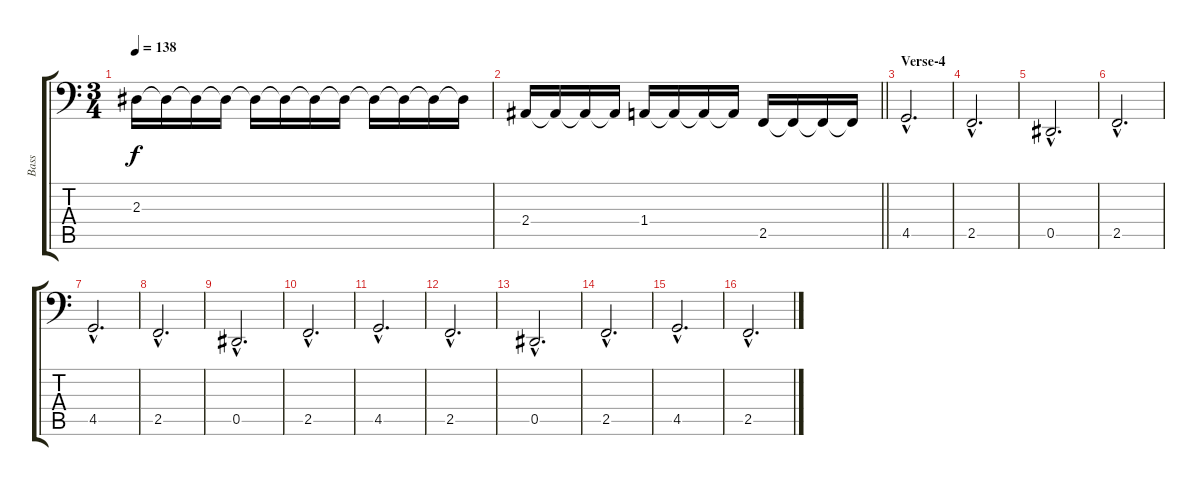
\track ("Bass" "Bass") {instrument electricbassfinger}
\staff {score tabs}
\tuning (B2 Gb2 Db2 Ab1 Eb1 Bb0) {hide}
\ts (3 4)
\tempo 138
\clef f4
\ks c
2.3.16{dy f} 2.3{t}.16 2.3{t}.16 2.3{t}.16 2.3{t}.16 2.3{t}.16 2.3{t}.16 2.3{t}.16 2.3{t}.16 2.3{t}.16 2.3{t}.16 2.3{t}.16 |
\barLineRight lightlight
2.4.16 2.4{t}.16 2.4{t}.16 2.4{t}.16 1.4.16 1.4{t}.16 1.4{t}.16 1.4{t}.16 2.5.16 2.5{t}.16 2.5{t}.16 2.5{t}.16 |
\section ("" "Verse-4")
4.5{hac}.2{d} |
2.5{hac}.2{d} |
0.5{hac}.2{d} |
2.5{hac}.2{d} |
4.5{hac}.2{d} |
2.5{hac}.2{d} |
0.5{hac}.2{d} |
2.5{hac}.2{d} |
4.5{hac}.2{d} |
2.5{hac}.2{d} |
0.5{hac}.2{d} |
2.5{hac}.2{d} |
4.5{hac}.2{d} |
2.5{hac}.2{d}
